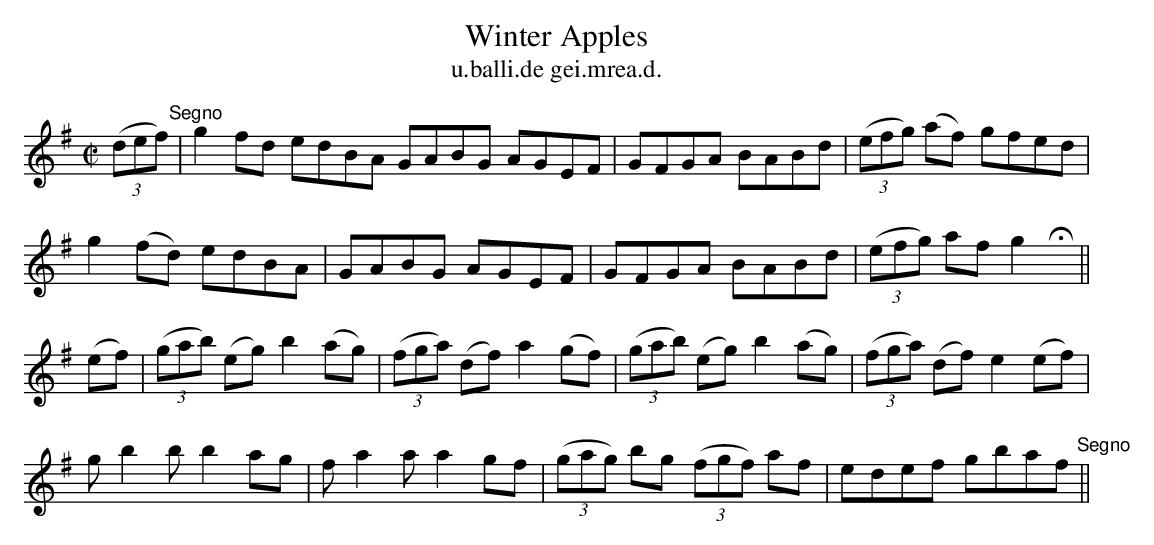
X:1
T: Winter Apples
T: u.balli.de gei.mrea.d.
M: C|
L: 1/8
K: G
((3def) "Segno"|g2 fd edBA GABG AGEF|GFGA BABd|((3efg) (af) gfed|
g2 (fd) edBA|GABG AGEF|GFGA BABd|((3efg) af g2 Hx||
(ef)|((3gab) (eg) b2 (ag)|((3fga) (df) a2 (gf)|((3gab) (eg) b2 (ag)|((3fga) (df) e2 (ef)|
g b2 b b2 ag|f a2 a a2 gf|((3gag) bg ((3fgf) af|edef gbaf "Segno"||
